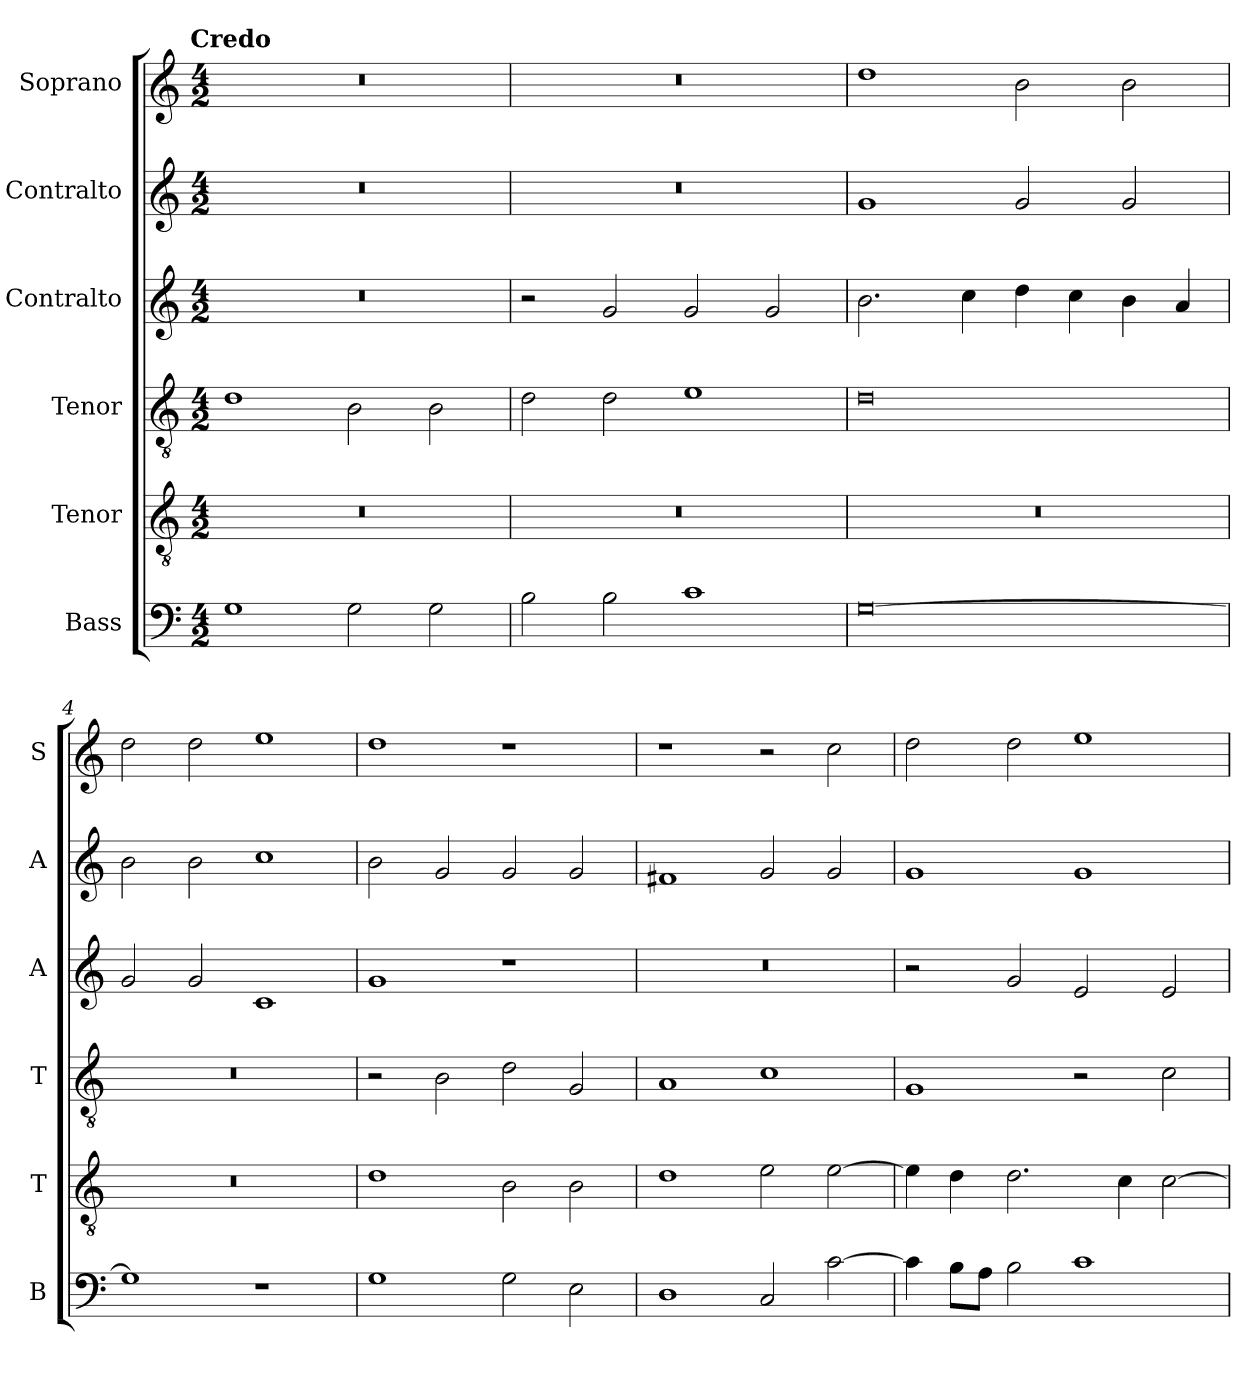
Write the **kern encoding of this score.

**kern	**kern	**kern	**kern	**kern	**kern
*part6	*part5	*part4	*part3	*part2	*part1
*staff6	*staff5	*staff4	*staff3	*staff2	*staff1
*I"Bass	*I"Tenor	*I"Tenor	*I"Contralto	*I"Contralto	*I"Soprano
*I'B	*I'T	*I'T	*I'A	*I'A	*I'S
*clefF4	*clefGv2	*clefGv2	*clefG2	*clefG2	*clefG2
*k[]	*k[]	*k[]	*k[]	*k[]	*k[]
*G:mix	*G:mix	*G:mix	*G:mix	*G:mix	*G:mix
!!LO:TX:omd:t=Credo
*M4/2	*M4/2	*M4/2	*M4/2	*M4/2	*M4/2
=1	=1	=1	=1	=1	=1
1G	0r	1d	0r	0r	0r
2G	.	2B	.	.	.
2G	.	2B	.	.	.
=2	=2	=2	=2	=2	=2
2B	0r	2d	2r	0r	0r
2B	.	2d	2g	.	.
1c	.	1e	2g	.	.
.	.	.	2g	.	.
=3	=3	=3	=3	=3	=3
[0G	0r	0d	2.b	1g	1dd
.	.	.	4cc	.	.
.	.	.	4dd	2g	2b
.	.	.	4cc	.	.
.	.	.	4b	2g	2b
.	.	.	4a	.	.
=4	=4	=4	=4	=4	=4
1G]	0r	0r	2g	2b	2dd
.	.	.	2g	2b	2dd
1r	.	.	1c	1cc	1ee
=5	=5	=5	=5	=5	=5
1G	1d	2r	1g	2b	1dd
.	.	2B	.	2g	.
2G	2B	2d	1r	2g	1r
2E	2B	2G	.	2g	.
=6	=6	=6	=6	=6	=6
1D	1d	1A	0r	1f#X	1r
2C	2e	1c	.	2g	2r
[2c	[2e	.	.	2g	2cc
=7	=7	=7	=7	=7	=7
4c]	4e]	1G	2r	1g	2dd
8B\L	4d	.	.	.	.
8A\J	.	.	.	.	.
2B	2.d	.	2g	.	2dd
1c	.	2r	2e	1g	1ee
.	4c	.	.	.	.
.	[2c	2c	2e	.	.
=	=	=	=	=	=
*-	*-	*-	*-	*-	*-
